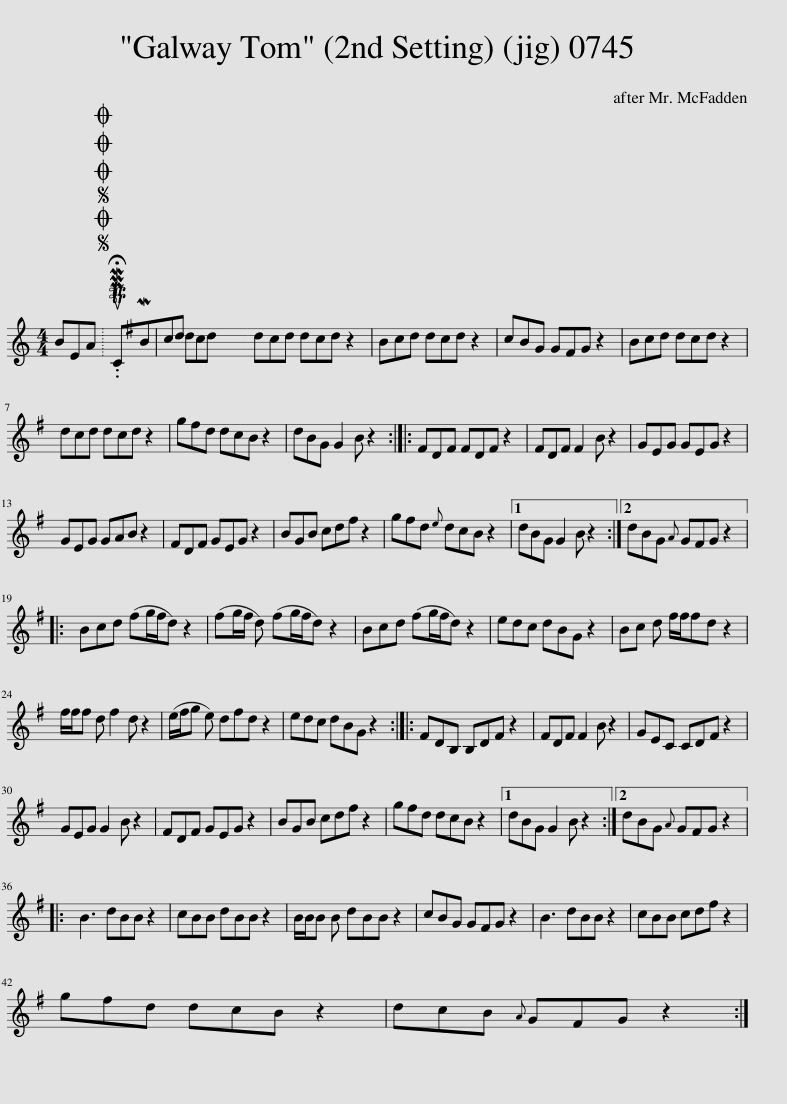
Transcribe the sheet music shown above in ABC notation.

X:1
L:1/8
M:4/4
I:linebreak $
K:C
V:1 treble
V:1
 BEA |SOSOOO .!fermata!PMTuCMBcd dcd | dcd dcd z2 | Bcd dcd z2 | cBG G^FG z2 | %5
 Bcd dcd z2 |$ dcd dcd z2 | g^fd dcB z2 | dBG G2 B z2 :: ^FDF FDF z2 | %10
 ^FDF F2 B z2 | GEG GEG z2 |$ GEG GAB z2 | ^FDF GEG z2 | BGB cd^f z2 | %15
 g^fd{e} dcB z2 |1 dBG G2 B z2 :|2 dBG{A} G^FG z2 |:$ Bcd (^fg/f/d) z2 | (^fg/f/ d) (fg/f/d) z2 | %20
 Bcd (^fg/f/d) z2 | edc dBG z2 | Bc d ^f/f/fd z2 |$ ^f/f/f d f2 d z2 | (e/^f/g e) dfd z2 | %25
 edc dBG z2 :: ^FDB, B,DF z2 | ^FDF F2 B z2 | GEC CD^F z2 |$ GEG G2 B z2 | %30
 ^FDF GEG z2 | BGB cd^f z2 | g^fd dcB z2 |1 dBG G2 B z2 :|2 dBG{A} G^FG z2 |:$ %35
 B3 dBB z2 | cBB dBB z2 | B/B/B B dBB z2 | cBG G^FG z2 | B3 dBB z2 | %40
 cBB cd^f z2 |$ g^fd dcB z2 | dcB{A} G^FG z2 :| %43
